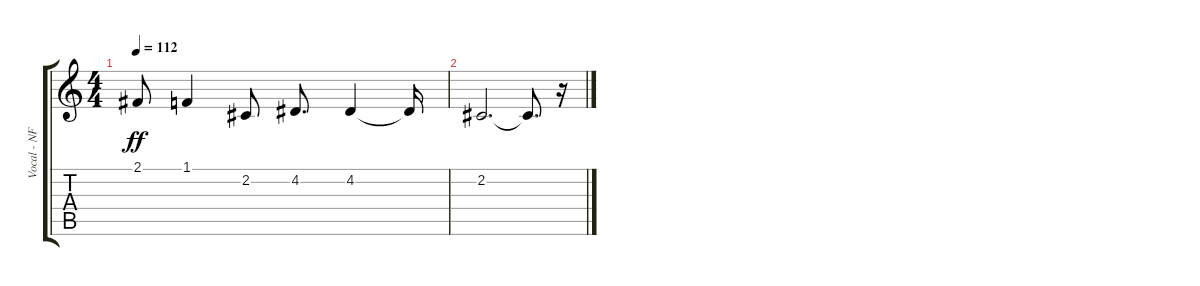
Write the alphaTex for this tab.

\track ("Vocal - NF" "Vocal - NF") {instrument lead1square}
\staff {score tabs}
\tuning (E4 B3 G3 D3 A2 E2) {hide}
\ts (4 4)
\tempo 112
\clef g2
\ks c
2.1{t}.8{dy ff} 1.1.4 2.2.8 4.2.8{d} 4.2.4 4.2{t}.16 |
2.2.2{d} 2.2{t}.8{d} r.16
